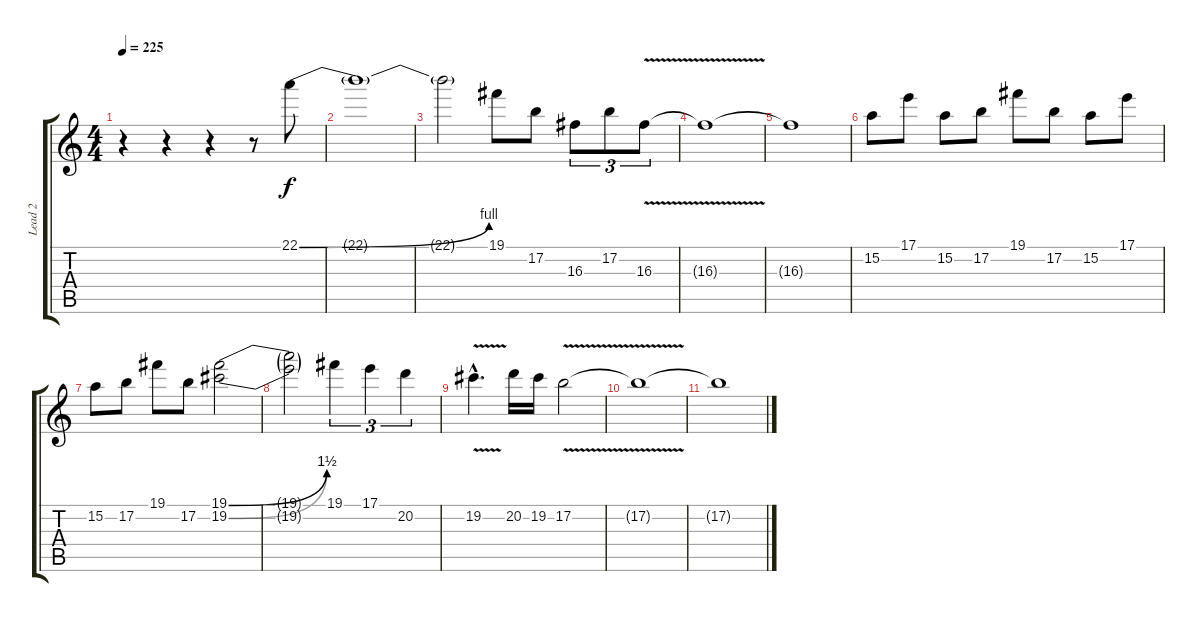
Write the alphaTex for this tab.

\track ("Lead 2" "Lead 2") {instrument distortionguitar}
\staff {score tabs}
\tuning (B3 Gb3 D3 A2 E2 B1) {hide}
\ts (4 4)
\tempo 225
\clef g2
\ks c
r.4{dy f} r.4 r.4 r.8 22.1{be (bend 0 0 60 4)}.8{volume 16 balance 8} |
22.1{t}.1 |
22.1{t}.2 19.1.8 17.2.8 16.3.8{tu (3 2)} 17.2.8{tu (3 2)} 16.3{v}.8{tu (3 2)} |
16.3{t}.1 |
16.3{t}.1 |
15.2.8 17.1.8 15.2.8 17.2.8 19.1.8 17.2.8 15.2.8 17.1.8 |
15.2.8 17.2.8 19.1.8 17.2.8 (19.1{be (bend 0 0 60 6)} 19.2{be (bend 0 0 60 6)}).2 |
(19.1{t} 19.2{t}).2 19.1.4{tu (3 2)} 17.1.4{tu (3 2)} 20.2.4{tu (3 2)} |
19.2{v hac}.4{d} 20.2.16 19.2.16 17.2{v}.2 |
17.2{t}.1{volume 1} |
17.2{t}.1
